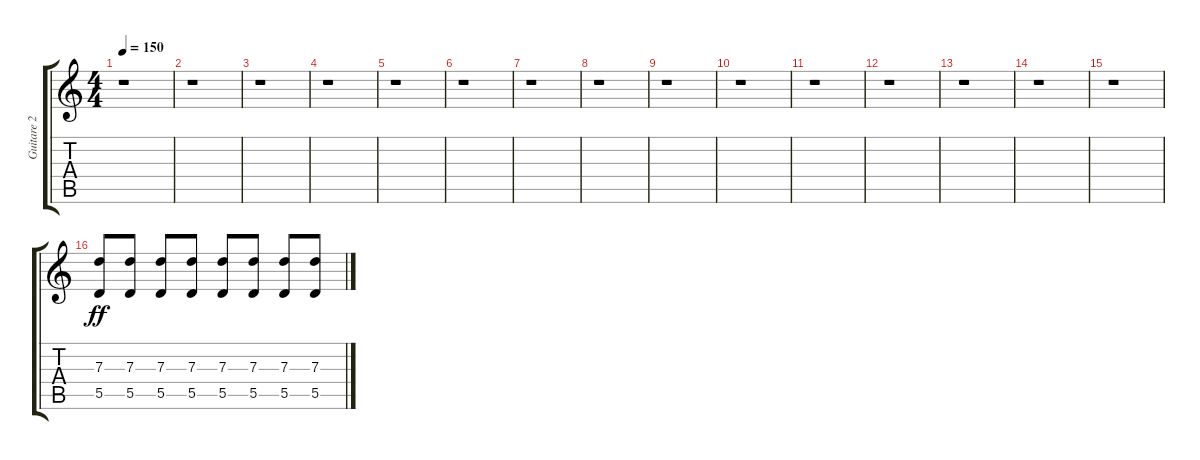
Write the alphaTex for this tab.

\track ("Guitare 2" "Guitare 2") {instrument overdrivenguitar}
\staff {score tabs}
\tuning (E4 B3 G3 D3 A2 E2) {hide}
\ts (4 4)
\tempo 150
\clef g2
\ks c
r.1{dy ff} |
r.1 |
r.1 |
r.1 |
r.1 |
r.1 |
r.1 |
r.1 |
r.1 |
r.1 |
r.1 |
r.1 |
r.1 |
r.1 |
r.1 |
(7.3 5.5).8 (7.3 5.5).8 (7.3 5.5).8 (7.3 5.5).8 (7.3 5.5).8 (7.3 5.5).8 (7.3 5.5).8 (7.3 5.5).8
